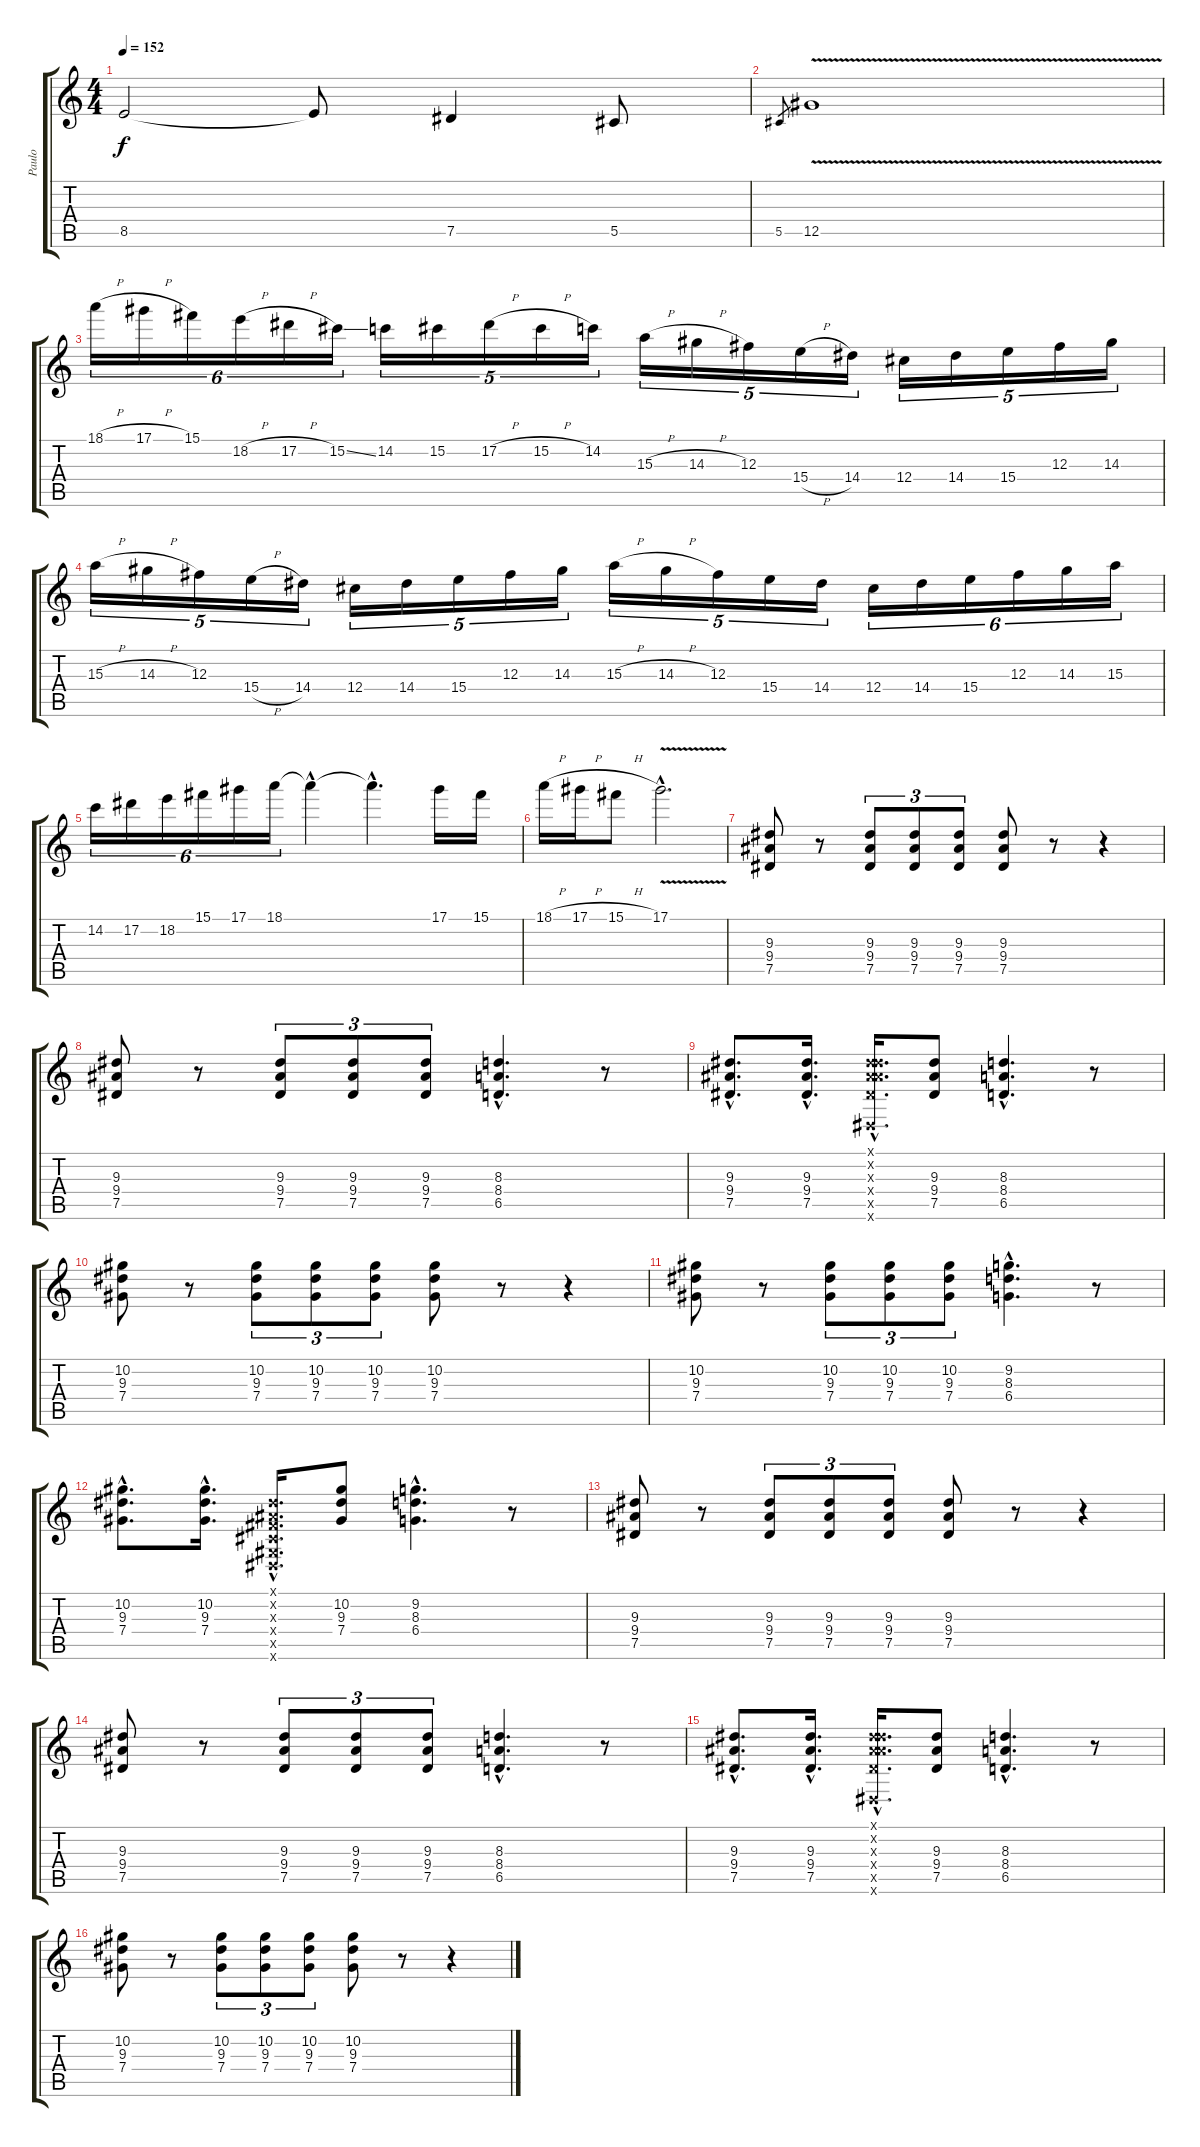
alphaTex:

\track ("Paulo" "Paulo") {instrument distortionguitar}
\staff {score tabs}
\tuning (Eb4 Bb3 Gb3 Db3 Ab2 Eb2) {hide}
\ts (4 4)
\tempo 152
\clef g2
\ks c
8.5{t}.2{dy f} 8.5{t}.8 7.5.4 5.5.8 |
5.5.8{gr} 12.5{v}.1 |
18.1{h}.16{tu (6 4)} 17.1{h}.16{tu (6 4)} 15.1.16{tu (6 4)} 18.2{h}.16{tu (6 4)} 17.2{h}.16{tu (6 4)} 15.2{ss}.16{tu (6 4)} 14.2.16{tu (5 4)} 15.2.16{tu (5 4)} 17.2{h}.16{tu (5 4)} 15.2{h}.16{tu (5 4)} 14.2.16{tu (5 4)} 15.3{h}.16{tu (5 4)} 14.3{h}.16{tu (5 4)} 12.3.16{tu (5 4)} 15.4{h}.16{tu (5 4)} 14.4.16{tu (5 4)} 12.4.16{tu (5 4)} 14.4.16{tu (5 4)} 15.4.16{tu (5 4)} 12.3.16{tu (5 4)} 14.3.16{tu (5 4)} |
15.3{h}.16{tu (5 4)} 14.3{h}.16{tu (5 4)} 12.3.16{tu (5 4)} 15.4{h}.16{tu (5 4)} 14.4.16{tu (5 4)} 12.4.16{tu (5 4)} 14.4.16{tu (5 4)} 15.4.16{tu (5 4)} 12.3.16{tu (5 4)} 14.3.16{tu (5 4)} 15.3{h}.16{tu (5 4)} 14.3{h}.16{tu (5 4)} 12.3.16{tu (5 4)} 15.4.16{tu (5 4)} 14.4.16{tu (5 4)} 12.4.16{tu (6 4)} 14.4.16{tu (6 4)} 15.4.16{tu (6 4)} 12.3.16{tu (6 4)} 14.3.16{tu (6 4)} 15.3.16{tu (6 4)} |
14.2.16{tu (6 4)} 17.2.16{tu (6 4)} 18.2.16{tu (6 4)} 15.1.16{tu (6 4)} 17.1.16{tu (6 4)} 18.1.16{tu (6 4)} 18.1{hac t}.4 18.1{hac t}.4{d} 17.1.16 15.1.16 |
18.1{h}.16 17.1{h}.16 15.1{h}.8 17.1{v hac}.2{d} |
(9.3 9.4 7.5).8 r.8 (9.3 9.4 7.5).8{tu (3 2)} (9.3 9.4 7.5).8{tu (3 2)} (9.3 9.4 7.5).8{tu (3 2)} (9.3 9.4 7.5).8 r.8 r.4 |
(9.3 9.4 7.5).8 r.8 (9.3 9.4 7.5).8{tu (3 2)} (9.3 9.4 7.5).8{tu (3 2)} (9.3 9.4 7.5).8{tu (3 2)} (8.3{hac} 8.4{hac} 6.5{hac}).4{d} r.8 |
(9.3{hac} 9.4{hac} 7.5{hac}).8{d} (9.3{hac} 9.4{hac} 7.5{hac}).16{d} (0.1{hac x} 0.2{hac x} 9.3{hac x} 9.4{hac x} 7.5{hac x} 0.6{hac x}).16{d} (9.3 9.4 7.5).8 (8.3{hac} 8.4{hac} 6.5{hac}).4{d} r.8 |
(10.2 9.3 7.4).8 r.8 (10.2 9.3 7.4).8{tu (3 2)} (10.2 9.3 7.4).8{tu (3 2)} (10.2 9.3 7.4).8{tu (3 2)} (10.2 9.3 7.4).8 r.8 r.4 |
(10.2 9.3 7.4).8 r.8 (10.2 9.3 7.4).8{tu (3 2)} (10.2 9.3 7.4).8{tu (3 2)} (10.2 9.3 7.4).8{tu (3 2)} (9.2{hac} 8.3{hac} 6.4{hac}).4{d} r.8 |
(10.2{hac} 9.3{hac} 7.4{hac}).8{d} (10.2{hac} 9.3{hac} 7.4{hac}).16{d} (0.1{hac x} 0.2{hac x} 0.3{hac x} 0.4{hac x} 0.5{hac x} 0.6{hac x}).16{d} (10.2 9.3 7.4).8 (9.2{hac} 8.3{hac} 6.4{hac}).4{d} r.8 |
(9.3 9.4 7.5).8 r.8 (9.3 9.4 7.5).8{tu (3 2)} (9.3 9.4 7.5).8{tu (3 2)} (9.3 9.4 7.5).8{tu (3 2)} (9.3 9.4 7.5).8 r.8 r.4 |
(9.3 9.4 7.5).8 r.8 (9.3 9.4 7.5).8{tu (3 2)} (9.3 9.4 7.5).8{tu (3 2)} (9.3 9.4 7.5).8{tu (3 2)} (8.3{hac} 8.4{hac} 6.5{hac}).4{d} r.8 |
(9.3{hac} 9.4{hac} 7.5{hac}).8{d} (9.3{hac} 9.4{hac} 7.5{hac}).16{d} (0.1{hac x} 0.2{hac x} 9.3{hac x} 9.4{hac x} 7.5{hac x} 0.6{hac x}).16{d} (9.3 9.4 7.5).8 (8.3{hac} 8.4{hac} 6.5{hac}).4{d} r.8 |
(10.2 9.3 7.4).8 r.8 (10.2 9.3 7.4).8{tu (3 2)} (10.2 9.3 7.4).8{tu (3 2)} (10.2 9.3 7.4).8{tu (3 2)} (10.2 9.3 7.4).8 r.8 r.4
